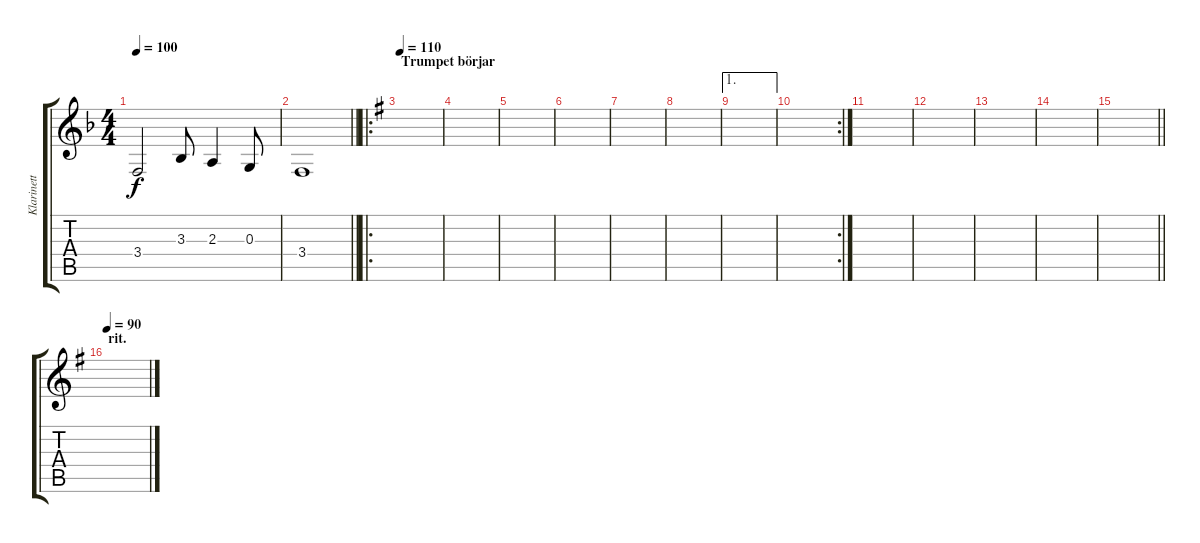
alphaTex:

\track ("Klarinett" "Klarinett") {instrument clarinet}
\staff {score tabs}
\tuning (E4 B3 G3 D3 A2 E2) {hide}
\ts (4 4)
\tempo 100
\clef g2
\ks f
3.4.2{dy f} 3.3.8 2.3.4 0.3.8 |
\barLineRight lightlight
3.4.1 |
\ro
\section ("" "Trumpet börjar")
\tempo 110
\ks g
|
|
|
|
|
|
\ae 1
|
\rc 2
|
|
|
|
|
\barLineRight lightlight
|
\section ("" "rit.")
\tempo 90
